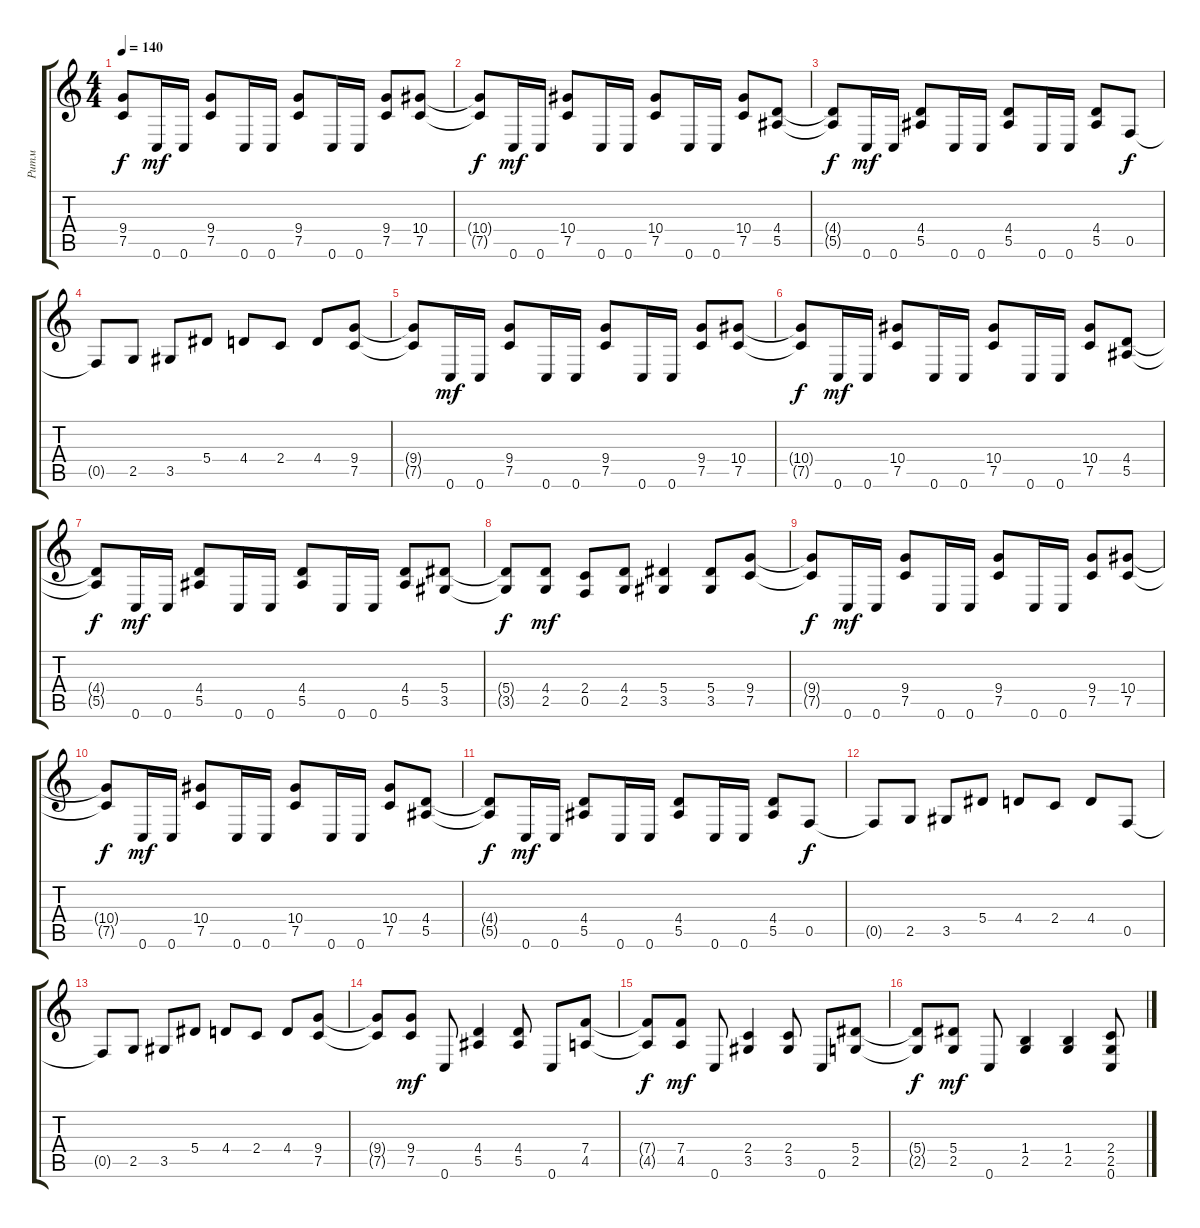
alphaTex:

\track ("Ритм" "Ритм") {instrument distortionguitar}
\staff {score tabs}
\tuning (C4 G3 Eb3 Bb2 F2 C2) {hide}
\ts (4 4)
\tempo 140
\clef g2
\ks c
(9.4{t} 7.5{t}).8{dy f} 0.6.16{dy mf} 0.6.16 (9.4 7.5).8 0.6.16 0.6.16 (9.4 7.5).8 0.6.16 0.6.16 (9.4 7.5).8 (10.4 7.5).8 |
(10.4{t} 7.5{t}).8{dy f} 0.6.16{dy mf} 0.6.16 (10.4 7.5).8 0.6.16 0.6.16 (10.4 7.5).8 0.6.16 0.6.16 (10.4 7.5).8 (4.4 5.5).8 |
(4.4{t} 5.5{t}).8{dy f} 0.6.16{dy mf} 0.6.16 (4.4 5.5).8 0.6.16 0.6.16 (4.4 5.5).8 0.6.16 0.6.16 (4.4 5.5).8 0.5.8{dy f} |
0.5{t}.8 2.5.8 3.5.8 5.4.8 4.4.8 2.4.8 4.4.8 (9.4 7.5).8 |
(9.4{t} 7.5{t}).8 0.6.16{dy mf} 0.6.16 (9.4 7.5).8 0.6.16 0.6.16 (9.4 7.5).8 0.6.16 0.6.16 (9.4 7.5).8 (10.4 7.5).8 |
(10.4{t} 7.5{t}).8{dy f} 0.6.16{dy mf} 0.6.16 (10.4 7.5).8 0.6.16 0.6.16 (10.4 7.5).8 0.6.16 0.6.16 (10.4 7.5).8 (4.4 5.5).8 |
(4.4{t} 5.5{t}).8{dy f} 0.6.16{dy mf} 0.6.16 (4.4 5.5).8 0.6.16 0.6.16 (4.4 5.5).8 0.6.16 0.6.16 (4.4 5.5).8 (5.4 3.5).8 |
(5.4{t} 3.5{t}).8{dy f} (4.4 2.5).8{dy mf} (2.4 0.5).8 (4.4 2.5).8 (5.4 3.5).4 (5.4 3.5).8 (9.4 7.5).8 |
(9.4{t} 7.5{t}).8{dy f} 0.6.16{dy mf} 0.6.16 (9.4 7.5).8 0.6.16 0.6.16 (9.4 7.5).8 0.6.16 0.6.16 (9.4 7.5).8 (10.4 7.5).8 |
(10.4{t} 7.5{t}).8{dy f} 0.6.16{dy mf} 0.6.16 (10.4 7.5).8 0.6.16 0.6.16 (10.4 7.5).8 0.6.16 0.6.16 (10.4 7.5).8 (4.4 5.5).8 |
(4.4{t} 5.5{t}).8{dy f} 0.6.16{dy mf} 0.6.16 (4.4 5.5).8 0.6.16 0.6.16 (4.4 5.5).8 0.6.16 0.6.16 (4.4 5.5).8 0.5.8{dy f} |
0.5{t}.8 2.5.8 3.5.8 5.4.8 4.4.8 2.4.8 4.4.8 0.5.8 |
0.5{t}.8 2.5.8 3.5.8 5.4.8 4.4.8 2.4.8 4.4.8 (9.4 7.5).8 |
(9.4{t} 7.5{t}).8 (9.4 7.5).8{dy mf} 0.6.8 (4.4 5.5).4 (4.4 5.5).8 0.6.8 (7.4 4.5).8 |
(7.4{t} 4.5{t}).8{dy f} (7.4 4.5).8{dy mf} 0.6.8 (2.4 3.5).4 (2.4 3.5).8 0.6.8 (5.4 2.5).8 |
(5.4{t} 2.5{t}).8{dy f} (5.4 2.5).8{dy mf} 0.6.8 (1.4 2.5).4 (1.4 2.5).4 (2.4 2.5 0.6).8
